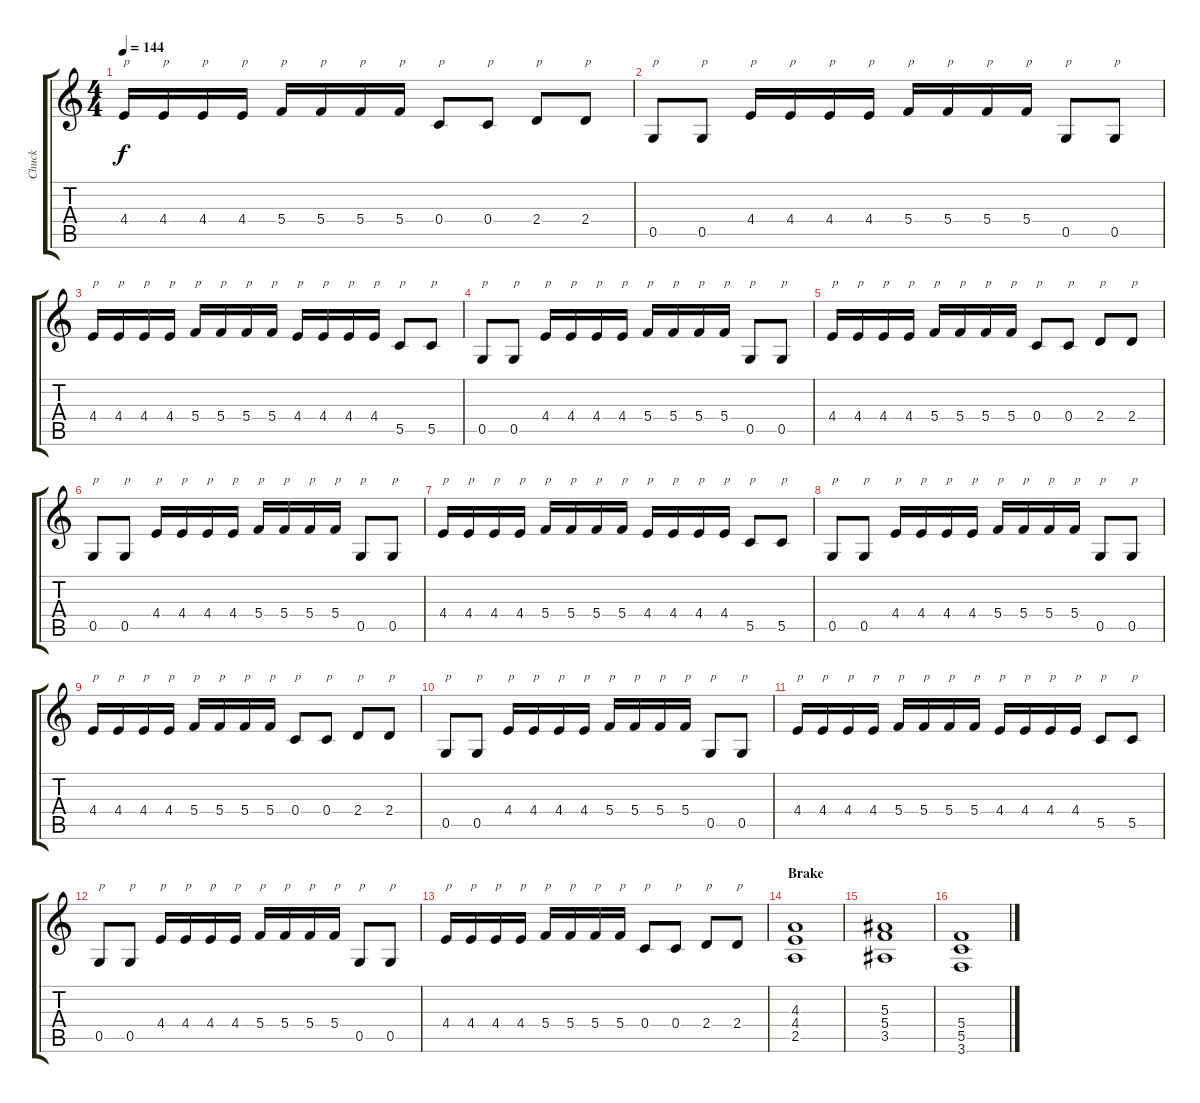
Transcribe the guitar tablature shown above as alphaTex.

\track ("Chuck" "Chuck") {instrument distortionguitar}
\staff {score tabs}
\tuning (D4 A3 F3 C3 G2 D2) {hide}
\ts (4 4)
\tempo 144
\clef g2
\ks c
4.4.16{txt "p" dy f} 4.4.16{txt "p"} 4.4.16{txt "p"} 4.4.16{txt "p"} 5.4.16{txt "p"} 5.4.16{txt "p"} 5.4.16{txt "p"} 5.4.16{txt "p"} 0.4.8{txt "p"} 0.4.8{txt "p"} 2.4.8{txt "p"} 2.4.8{txt "p"} |
0.5.8{txt "p"} 0.5.8{txt "p"} 4.4.16{txt "p"} 4.4.16{txt "p"} 4.4.16{txt "p"} 4.4.16{txt "p"} 5.4.16{txt "p"} 5.4.16{txt "p"} 5.4.16{txt "p"} 5.4.16{txt "p"} 0.5.8{txt "p"} 0.5.8{txt "p"} |
4.4.16{txt "p"} 4.4.16{txt "p"} 4.4.16{txt "p"} 4.4.16{txt "p"} 5.4.16{txt "p"} 5.4.16{txt "p"} 5.4.16{txt "p"} 5.4.16{txt "p"} 4.4.16{txt "p"} 4.4.16{txt "p"} 4.4.16{txt "p"} 4.4.16{txt "p"} 5.5.8{txt "p"} 5.5.8{txt "p"} |
0.5.8{txt "p"} 0.5.8{txt "p"} 4.4.16{txt "p"} 4.4.16{txt "p"} 4.4.16{txt "p"} 4.4.16{txt "p"} 5.4.16{txt "p"} 5.4.16{txt "p"} 5.4.16{txt "p"} 5.4.16{txt "p"} 0.5.8{txt "p"} 0.5.8{txt "p"} |
4.4.16{txt "p"} 4.4.16{txt "p"} 4.4.16{txt "p"} 4.4.16{txt "p"} 5.4.16{txt "p"} 5.4.16{txt "p"} 5.4.16{txt "p"} 5.4.16{txt "p"} 0.4.8{txt "p"} 0.4.8{txt "p"} 2.4.8{txt "p"} 2.4.8{txt "p"} |
0.5.8{txt "p"} 0.5.8{txt "p"} 4.4.16{txt "p"} 4.4.16{txt "p"} 4.4.16{txt "p"} 4.4.16{txt "p"} 5.4.16{txt "p"} 5.4.16{txt "p"} 5.4.16{txt "p"} 5.4.16{txt "p"} 0.5.8{txt "p"} 0.5.8{txt "p"} |
4.4.16{txt "p"} 4.4.16{txt "p"} 4.4.16{txt "p"} 4.4.16{txt "p"} 5.4.16{txt "p"} 5.4.16{txt "p"} 5.4.16{txt "p"} 5.4.16{txt "p"} 4.4.16{txt "p"} 4.4.16{txt "p"} 4.4.16{txt "p"} 4.4.16{txt "p"} 5.5.8{txt "p"} 5.5.8{txt "p"} |
0.5.8{txt "p"} 0.5.8{txt "p"} 4.4.16{txt "p"} 4.4.16{txt "p"} 4.4.16{txt "p"} 4.4.16{txt "p"} 5.4.16{txt "p"} 5.4.16{txt "p"} 5.4.16{txt "p"} 5.4.16{txt "p"} 0.5.8{txt "p"} 0.5.8{txt "p"} |
4.4.16{txt "p"} 4.4.16{txt "p"} 4.4.16{txt "p"} 4.4.16{txt "p"} 5.4.16{txt "p"} 5.4.16{txt "p"} 5.4.16{txt "p"} 5.4.16{txt "p"} 0.4.8{txt "p"} 0.4.8{txt "p"} 2.4.8{txt "p"} 2.4.8{txt "p"} |
0.5.8{txt "p"} 0.5.8{txt "p"} 4.4.16{txt "p"} 4.4.16{txt "p"} 4.4.16{txt "p"} 4.4.16{txt "p"} 5.4.16{txt "p"} 5.4.16{txt "p"} 5.4.16{txt "p"} 5.4.16{txt "p"} 0.5.8{txt "p"} 0.5.8{txt "p"} |
4.4.16{txt "p"} 4.4.16{txt "p"} 4.4.16{txt "p"} 4.4.16{txt "p"} 5.4.16{txt "p"} 5.4.16{txt "p"} 5.4.16{txt "p"} 5.4.16{txt "p"} 4.4.16{txt "p"} 4.4.16{txt "p"} 4.4.16{txt "p"} 4.4.16{txt "p"} 5.5.8{txt "p"} 5.5.8{txt "p"} |
0.5.8{txt "p"} 0.5.8{txt "p"} 4.4.16{txt "p"} 4.4.16{txt "p"} 4.4.16{txt "p"} 4.4.16{txt "p"} 5.4.16{txt "p"} 5.4.16{txt "p"} 5.4.16{txt "p"} 5.4.16{txt "p"} 0.5.8{txt "p"} 0.5.8{txt "p"} |
4.4.16{txt "p"} 4.4.16{txt "p"} 4.4.16{txt "p"} 4.4.16{txt "p"} 5.4.16{txt "p"} 5.4.16{txt "p"} 5.4.16{txt "p"} 5.4.16{txt "p"} 0.4.8{txt "p"} 0.4.8{txt "p"} 2.4.8{txt "p"} 2.4.8{txt "p"} |
\section ("" "Brake")
(4.3 4.4 2.5).1 |
(5.3 5.4 3.5).1 |
(5.4 5.5 3.6).1
